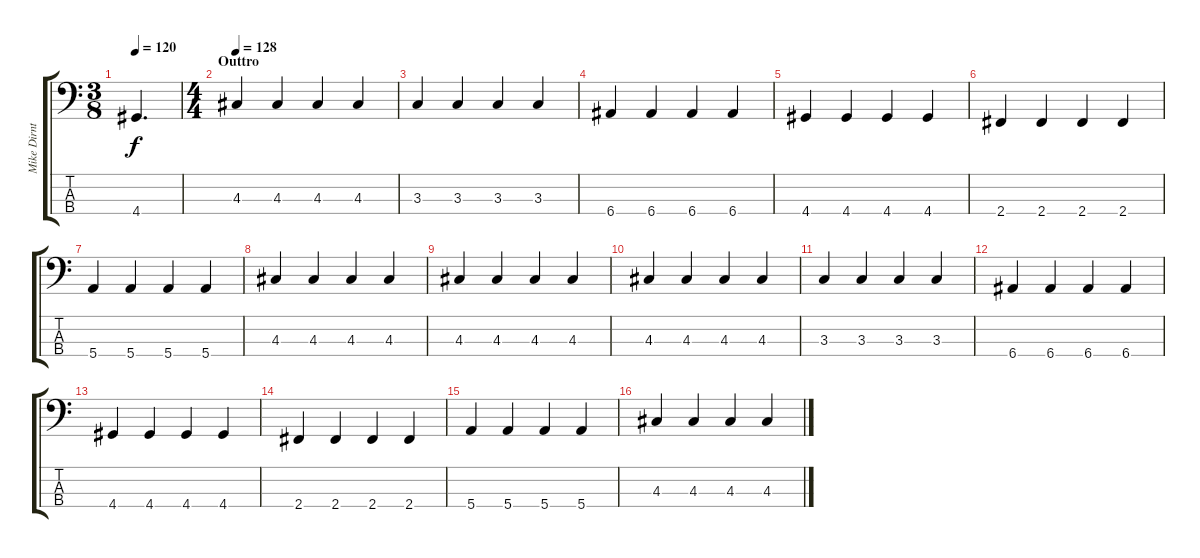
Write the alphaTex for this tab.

\track ("Mike Dirnt" "Mike Dirnt") {instrument electricbasspick}
\staff {score tabs}
\tuning (G2 D2 A1 E1) {hide}
\ts (3 8)
\tempo 120
\clef f4
\ks c
4.4{t}.4{d dy f} |
\ts (4 4)
\section ("" "Outtro")
\tempo 128
4.3.4 4.3.4 4.3.4 4.3.4 |
3.3.4 3.3.4 3.3.4 3.3.4 |
6.4.4 6.4.4 6.4.4 6.4.4 |
4.4.4 4.4.4 4.4.4 4.4.4 |
2.4.4 2.4.4 2.4.4 2.4.4 |
5.4.4 5.4.4 5.4.4 5.4.4 |
4.3.4 4.3.4 4.3.4 4.3.4 |
4.3.4 4.3.4 4.3.4 4.3.4 |
4.3.4 4.3.4 4.3.4 4.3.4 |
3.3.4 3.3.4 3.3.4 3.3.4 |
6.4.4 6.4.4 6.4.4 6.4.4 |
4.4.4 4.4.4 4.4.4 4.4.4 |
2.4.4 2.4.4 2.4.4 2.4.4 |
5.4.4 5.4.4 5.4.4 5.4.4 |
4.3.4 4.3.4 4.3.4 4.3.4
